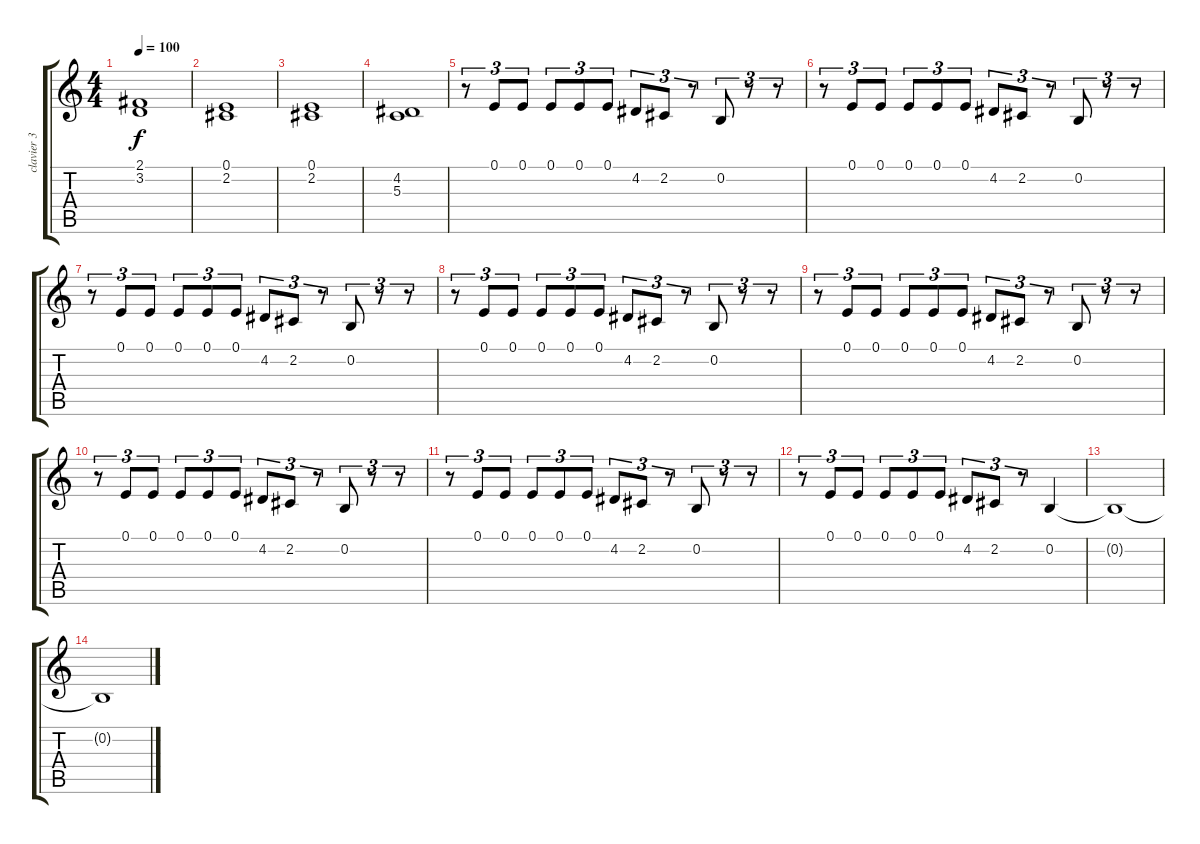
\track ("clavier 3" "clavier 3") {instrument synthbrass2}
\staff {score tabs}
\tuning (E4 B3 G3 D3 A2 E2) {hide}
\ts (4 4)
\tempo 100
\clef g2
\ks c
(2.1 3.2).1{dy f} |
(0.1 2.2).1 |
(0.1 2.2).1 |
(4.2 5.3).1 |
r.8{tu (3 2)} 0.1.8{tu (3 2)} 0.1.8{tu (3 2)} 0.1.8{tu (3 2)} 0.1.8{tu (3 2)} 0.1.8{tu (3 2)} 4.2.8{tu (3 2)} 2.2.8{tu (3 2)} r.8{tu (3 2)} 0.2.8{tu (3 2)} r.8{tu (3 2)} r.8{tu (3 2)} |
r.8{tu (3 2)} 0.1.8{tu (3 2)} 0.1.8{tu (3 2)} 0.1.8{tu (3 2)} 0.1.8{tu (3 2)} 0.1.8{tu (3 2)} 4.2.8{tu (3 2)} 2.2.8{tu (3 2)} r.8{tu (3 2)} 0.2.8{tu (3 2)} r.8{tu (3 2)} r.8{tu (3 2)} |
r.8{tu (3 2)} 0.1.8{tu (3 2)} 0.1.8{tu (3 2)} 0.1.8{tu (3 2)} 0.1.8{tu (3 2)} 0.1.8{tu (3 2)} 4.2.8{tu (3 2)} 2.2.8{tu (3 2)} r.8{tu (3 2)} 0.2.8{tu (3 2)} r.8{tu (3 2)} r.8{tu (3 2)} |
r.8{tu (3 2)} 0.1.8{tu (3 2)} 0.1.8{tu (3 2)} 0.1.8{tu (3 2)} 0.1.8{tu (3 2)} 0.1.8{tu (3 2)} 4.2.8{tu (3 2)} 2.2.8{tu (3 2)} r.8{tu (3 2)} 0.2.8{tu (3 2)} r.8{tu (3 2)} r.8{tu (3 2)} |
r.8{tu (3 2)} 0.1.8{tu (3 2)} 0.1.8{tu (3 2)} 0.1.8{tu (3 2)} 0.1.8{tu (3 2)} 0.1.8{tu (3 2)} 4.2.8{tu (3 2)} 2.2.8{tu (3 2)} r.8{tu (3 2)} 0.2.8{tu (3 2)} r.8{tu (3 2)} r.8{tu (3 2)} |
r.8{tu (3 2)} 0.1.8{tu (3 2)} 0.1.8{tu (3 2)} 0.1.8{tu (3 2)} 0.1.8{tu (3 2)} 0.1.8{tu (3 2)} 4.2.8{tu (3 2)} 2.2.8{tu (3 2)} r.8{tu (3 2)} 0.2.8{tu (3 2)} r.8{tu (3 2)} r.8{tu (3 2)} |
r.8{tu (3 2)} 0.1.8{tu (3 2)} 0.1.8{tu (3 2)} 0.1.8{tu (3 2)} 0.1.8{tu (3 2)} 0.1.8{tu (3 2)} 4.2.8{tu (3 2)} 2.2.8{tu (3 2)} r.8{tu (3 2)} 0.2.8{tu (3 2)} r.8{tu (3 2)} r.8{tu (3 2)} |
r.8{tu (3 2)} 0.1.8{tu (3 2)} 0.1.8{tu (3 2)} 0.1.8{tu (3 2)} 0.1.8{tu (3 2)} 0.1.8{tu (3 2)} 4.2.8{tu (3 2)} 2.2.8{tu (3 2)} r.8{tu (3 2)} 0.2.4 |
0.2{t}.1 |
0.2{t}.1
